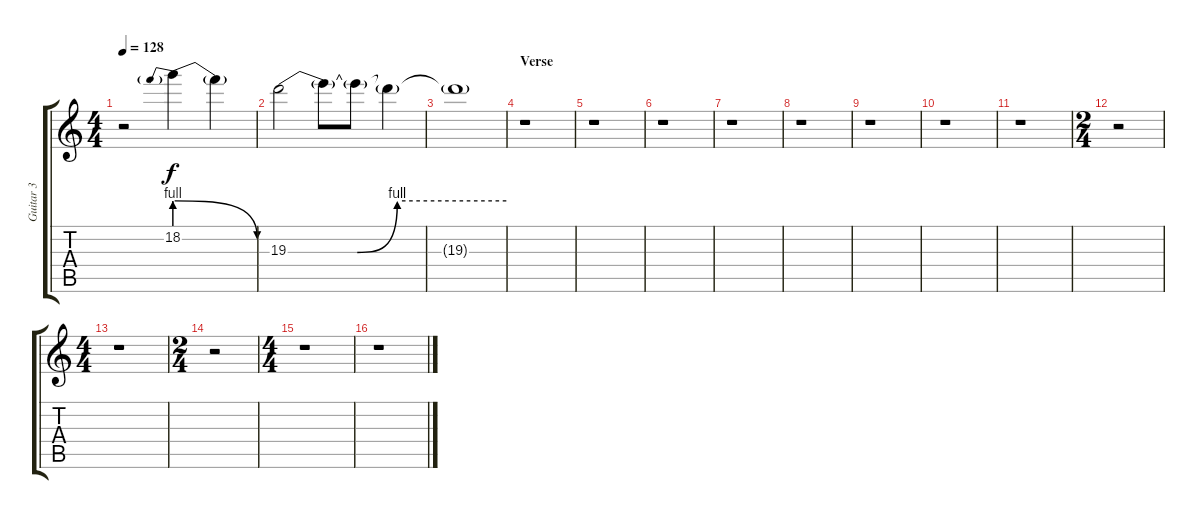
\track ("Guitar 3" "Guitar 3") {instrument electricguitarjazz}
\staff {score tabs}
\tuning (E4 B3 G3 D3 A2 E2) {hide}
\ts (4 4)
\tempo 128
\clef g2
\ks c
r.2{dy f} 18.2{be (prebendrelease 0 4 60 0)}.4 18.2{t}.4 |
19.3{be (custom 0 0 19 0 30 4 60 4)}.2 19.3{t}.8 19.3{t}.8 19.3{t}.4 |
19.3{t}.1 |
\section ("" "Verse")
r.1 |
r.1 |
r.1 |
r.1 |
r.1 |
r.1 |
r.1 |
r.1 |
\ts (2 4)
r.2 |
\ts (4 4)
r.1 |
\ts (2 4)
r.2 |
\ts (4 4)
r.1 |
r.1
